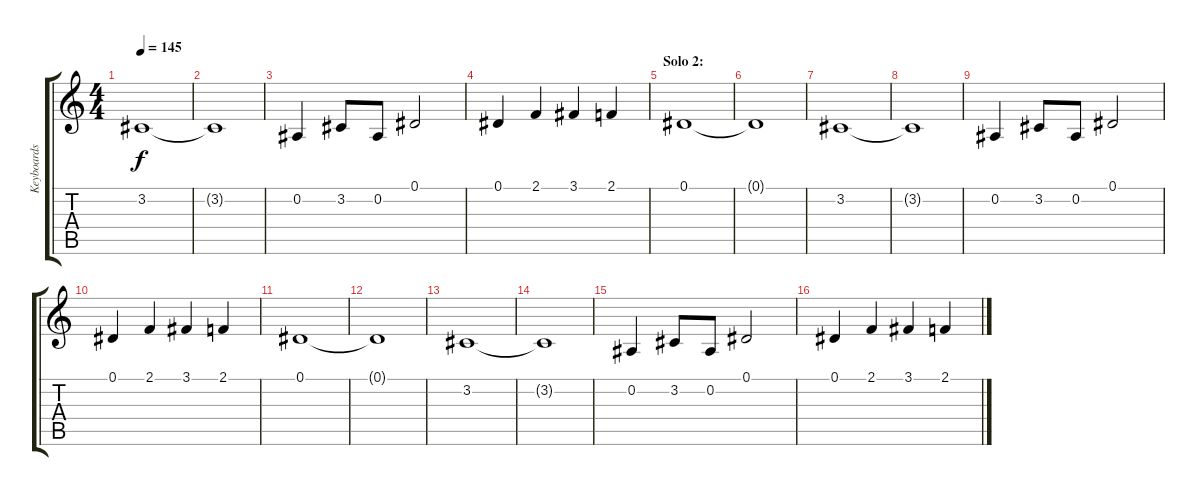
\track ("Keyboards" "Keyboards") {instrument pad5bowed}
\staff {score tabs}
\tuning (Eb4 Bb3 Gb3 Db3 Ab2 Eb2) {hide}
\ts (4 4)
\tempo 145
\clef g2
\ks c
3.2.1{dy f} |
3.2{t}.1 |
0.2.4 3.2.8 0.2.8 0.1.2 |
0.1.4 2.1.4 3.1.4 2.1.4 |
\section ("" "Solo 2:")
0.1.1 |
0.1{t}.1 |
3.2.1 |
3.2{t}.1 |
0.2.4 3.2.8 0.2.8 0.1.2 |
0.1.4 2.1.4 3.1.4 2.1.4 |
0.1.1 |
0.1{t}.1 |
3.2.1 |
3.2{t}.1 |
0.2.4 3.2.8 0.2.8 0.1.2 |
0.1.4 2.1.4 3.1.4 2.1.4
